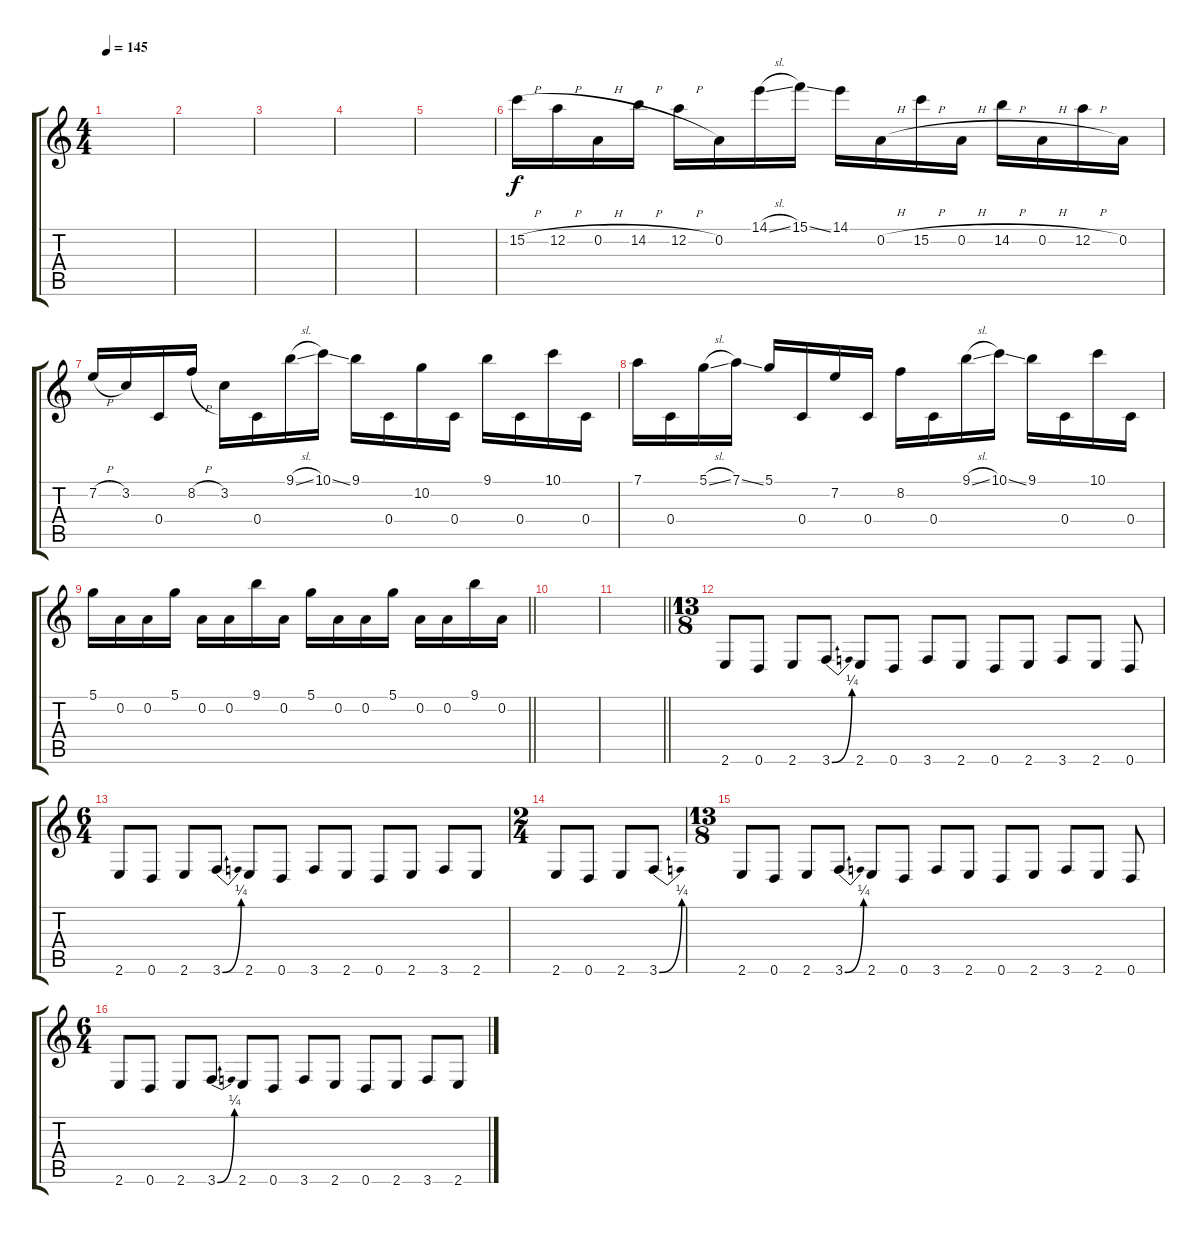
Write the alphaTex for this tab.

\track "" {instrument distortionguitar}
\staff {score tabs}
\tuning (D4 A3 F3 C3 G2 D2) {hide}
\ts (4 4)
\tempo 145
\clef g2
\ks c
|
|
|
|
|
15.2{h}.16 12.2{h}.16 0.2{h}.16 14.2{h}.16 12.2{h}.16 0.2.16 14.1{sl}.16 15.1{ss}.16 14.1.16 0.2{h}.16 15.2{h}.16 0.2{h}.16 14.2{h}.16 0.2{h}.16 12.2{h}.16 0.2.16 |
7.2{h}.16 3.2.16 0.4.16 8.2{h}.16 3.2.16 0.4.16 9.1{sl}.16 10.1{ss}.16 9.1.16 0.4.16 10.2.16 0.4.16 9.1.16 0.4.16 10.1.16 0.4.16 |
7.1.16 0.4.16 5.1{sl}.16 7.1{ss}.16 5.1.16 0.4.16 7.2.16 0.4.16 8.2.16 0.4.16 9.1{sl}.16 10.1{ss}.16 9.1.16 0.4.16 10.1.16 0.4.16 |
\barLineRight lightlight
5.1.16 0.2.16 0.2.16 5.1.16 0.2.16 0.2.16 9.1.16 0.2.16 5.1.16 0.2.16 0.2.16 5.1.16 0.2.16 0.2.16 9.1.16 0.2.16 |
|
\barLineRight lightlight
|
\ts (13 8)
2.6.8 0.6.8 2.6.8 3.6{be (bend 0 0 60 1)}.8 2.6.8 0.6.8 3.6.8 2.6.8 0.6.8 2.6.8 3.6.8 2.6.8 0.6.8 |
\ts (6 4)
2.6.8 0.6.8 2.6.8 3.6{be (bend 0 0 60 1)}.8 2.6.8 0.6.8 3.6.8 2.6.8 0.6.8 2.6.8 3.6.8 2.6.8 |
\ts (2 4)
2.6.8 0.6.8 2.6.8 3.6{be (bend 0 0 60 1)}.8 |
\ts (13 8)
2.6.8 0.6.8 2.6.8 3.6{be (bend 0 0 60 1)}.8 2.6.8 0.6.8 3.6.8 2.6.8 0.6.8 2.6.8 3.6.8 2.6.8 0.6.8 |
\ts (6 4)
2.6.8 0.6.8 2.6.8 3.6{be (bend 0 0 60 1)}.8 2.6.8 0.6.8 3.6.8 2.6.8 0.6.8 2.6.8 3.6.8 2.6.8
